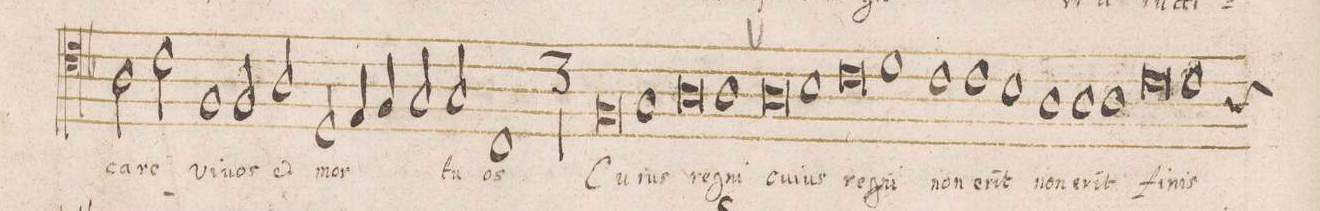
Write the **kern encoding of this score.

**kern	**text
*I"TENOR	*
*clefC4	*
*k[b-]	*
*met(C|)	*
*M2/1	*
2A\	-ca-
2c\	-re
1F	vi-
=122-	=122-
2F/	-uos
2A\	et
2D/	mor-
4E/	.
4F/	.
=123-	=123-
2G/	.
2G/	-tu-
1C	-os
=124-	=124-
*M3/1	*
0F	Cu-
1G	-ius
=125-	=125-
0A	re-
1A	-gni
=126-	=126-
0A	cu-
1B-	-ius
=127-	=127-
0c	re-
1d	-gni
=128-	=128-
1c	non
1c	e-
1B-	-rit
=129-	=129-
1A	non
1A	e-
1A	-rit
=130-	=130-
0c	fi-
*custos:A	*
1c	-nis
=131-	=131-
*-	*-
